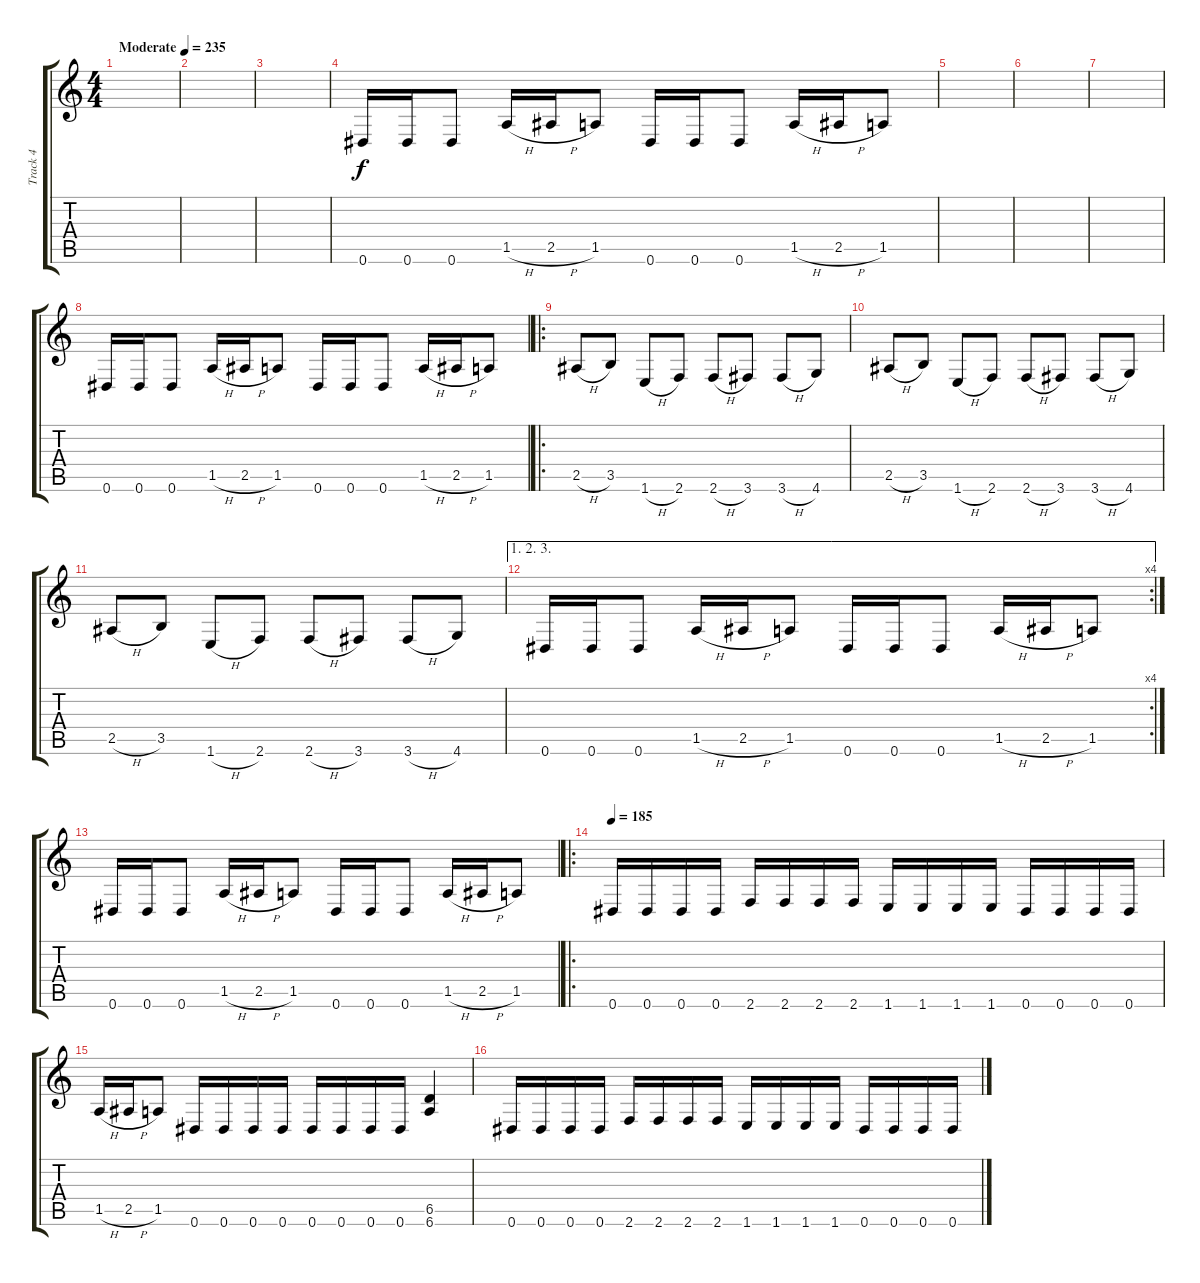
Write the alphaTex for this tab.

\track ("Track 4" "Track 4") {instrument overdrivenguitar}
\staff {score tabs}
\tuning (Eb4 Bb3 Gb3 Db3 Ab2 Eb2) {hide}
\ts (4 4)
\tempo (235 "Moderate")
\clef g2
\ks c
|
|
|
0.6.16 0.6.16 0.6.8 1.5{h}.16 2.5{h}.16 1.5.8 0.6.16 0.6.16 0.6.8 1.5{h}.16 2.5{h}.16 1.5.8 |
|
|
|
0.6.16 0.6.16 0.6.8 1.5{h}.16 2.5{h}.16 1.5.8 0.6.16 0.6.16 0.6.8 1.5{h}.16 2.5{h}.16 1.5.8 |
\ro
2.5{h}.8 3.5.8 1.6{h}.8 2.6.8 2.6{h}.8 3.6.8 3.6{h}.8 4.6.8 |
2.5{h}.8 3.5.8 1.6{h}.8 2.6.8 2.6{h}.8 3.6.8 3.6{h}.8 4.6.8 |
2.5{h}.8 3.5.8 1.6{h}.8 2.6.8 2.6{h}.8 3.6.8 3.6{h}.8 4.6.8 |
\ae (1 2 3)
\rc 4
0.6.16 0.6.16 0.6.8 1.5{h}.16 2.5{h}.16 1.5.8 0.6.16 0.6.16 0.6.8 1.5{h}.16 2.5{h}.16 1.5.8 |
0.6.16 0.6.16 0.6.8 1.5{h}.16 2.5{h}.16 1.5.8 0.6.16 0.6.16 0.6.8 1.5{h}.16 2.5{h}.16 1.5.8 |
\ro
\tempo 185
0.6.16 0.6.16 0.6.16 0.6.16 2.6.16 2.6.16 2.6.16 2.6.16 1.6.16 1.6.16 1.6.16 1.6.16 0.6.16 0.6.16 0.6.16 0.6.16 |
1.5{h}.16 2.5{h}.16 1.5.8 0.6.16 0.6.16 0.6.16 0.6.16 0.6.16 0.6.16 0.6.16 0.6.16 (6.5 6.6).4 |
0.6.16 0.6.16 0.6.16 0.6.16 2.6.16 2.6.16 2.6.16 2.6.16 1.6.16 1.6.16 1.6.16 1.6.16 0.6.16 0.6.16 0.6.16 0.6.16
